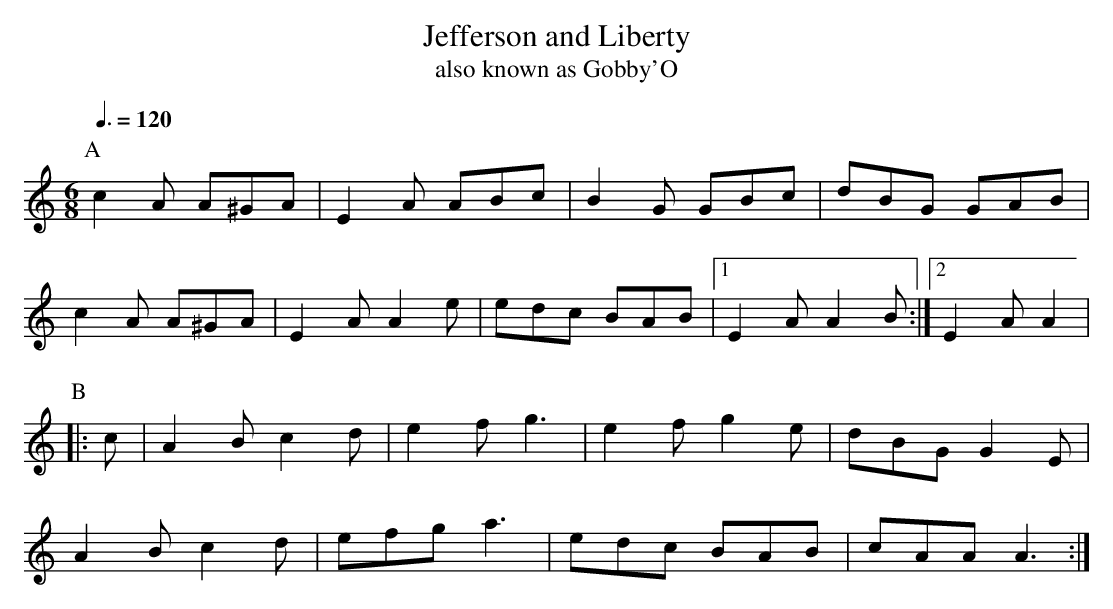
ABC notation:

X:1
T: Jefferson and Liberty
T: also known as Gobby'O
M: 6/8
L: 1/8
Q: 3/8=120
K: Am
P: A
c2A A^GA | E2A ABc | B2G GBc | dBG GAB |
c2A A^GA | E2A A2e | edc BAB |1 E2A A2 B :|2 E2A A2 |
P: B
|: c | A2B c2d | e2f g3 | e2f g2e | dBG G2E |
A2B c2d | efg a3 | edc BAB | cAA A3 :|
